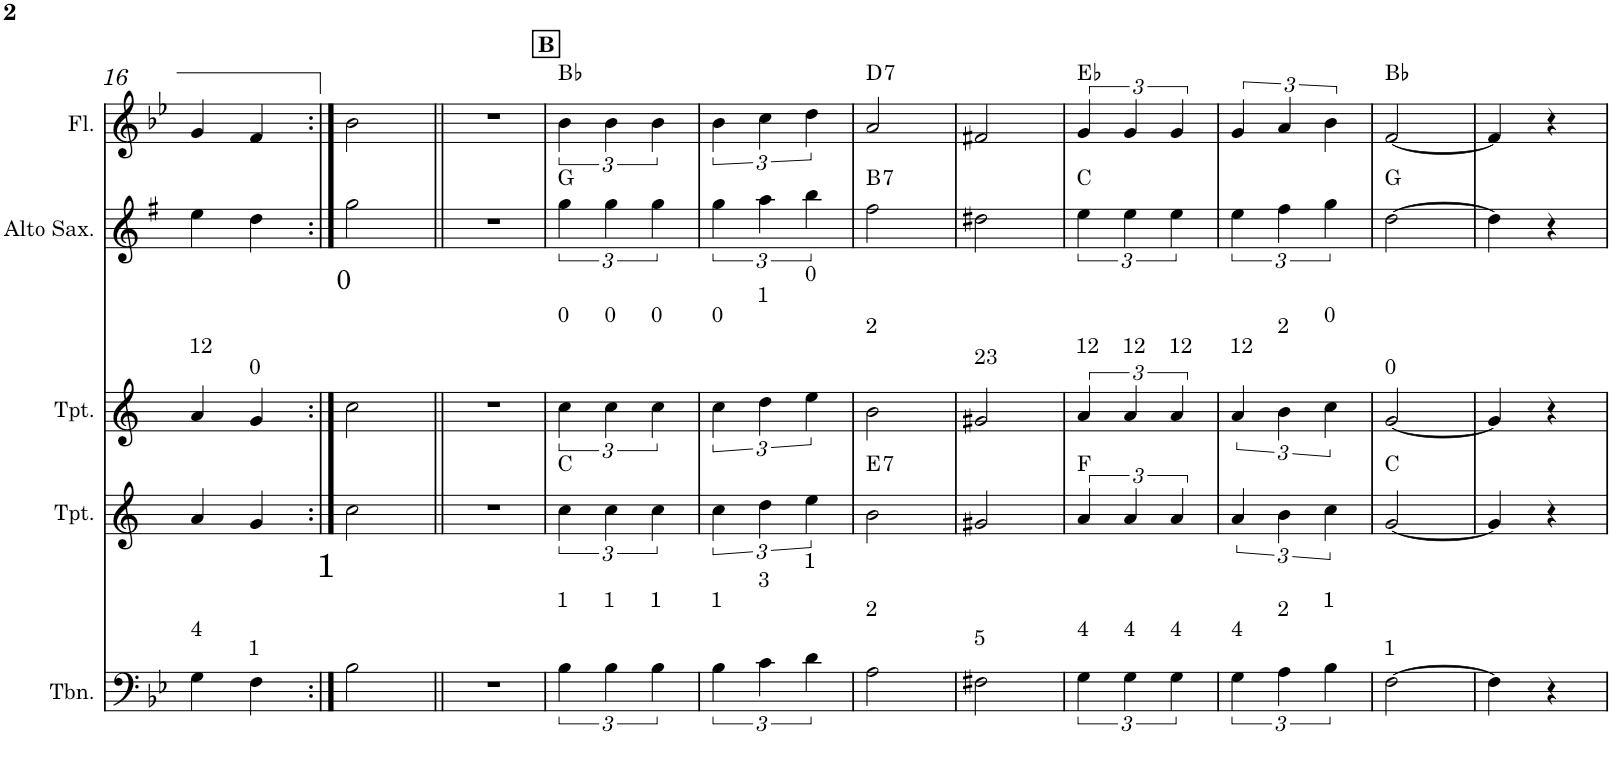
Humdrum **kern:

**kern	**kern	**harte	**kern	**kern	**harte	**kern	**harte
*part5	*part4	*part4	*part3	*part2	*part2	*part1	*part1
*staff5	*staff4	*	*staff3	*staff2	*	*staff1	*
*I"C clavF	*I"Bb	*	*I"Bb - Pirata	*I"Eb	*	*I"C clavG	*
!!LO:PB:g=z
*clefF4	*clefG2	*	*clefG2	*clefG2	*	*clefG2	*
*	*Trd1c2	*	*Trd1c2	*Trd5c9	*	*	*
*k[b-e-]	*k[]	*	*k[]	*k[f#]	*	*k[b-e-]	*
*B-:	*	*	*	*G:	*	*B-:	*
*M2/4	*M2/4	*	*M2/4	*M2/4	*	*M2/4	*
=16	=16	=16	=16	=16	=16	=16	=16
!	!	!	!LO:TX:a:t=12	!	!	!	!
!LO:TX:a:t=4	!	!	!	!	!	!	!
4G\	4a/	.	4a/	4ee\	.	4g/	.
!	!	!	!LO:TX:a:t=0	!	!	!	!
!LO:TX:a:t=1	!	!	!	!	!	!	!
4F\	4g/	.	4g/	4dd\	.	4f/	.
=17:|!	=17:|!	=17:|!	=17:|!	=17:|!	=17:|!	=17:|!	=17:|!
!	!	!	!LO:TX:a:t=0	!	!	!	!
!LO:TX:a:t=1	!	!	!	!	!	!	!
2B-\	2cc\	.	2cc\	2gg\	.	2b-\	.
=18||	=18||	=18||	=18||	=18||	=18||	=18||	=18||
2r	2r	.	2r	2r	.	2r	.
!!LO:REH:place=s1:a:B:cj:t=B
=19	=19	=19	=19	=19	=19	=19	=19
!	!	!	!LO:TX:a:t=0	!	!	!	!
!LO:TX:a:t=1	!	!	!	!	!	!	!
6B-\	6cc\	C:maj	6cc\	6gg\	G:maj	6b-\	Bb:maj
!	!	!	!LO:TX:a:t=0	!	!	!	!
!LO:TX:a:t=1	!	!	!	!	!	!	!
6B-\	6cc\	.	6cc\	6gg\	.	6b-\	.
!	!	!	!LO:TX:a:t=0	!	!	!	!
!LO:TX:a:t=1	!	!	!	!	!	!	!
6B-\	6cc\	.	6cc\	6gg\	.	6b-\	.
=20	=20	=20	=20	=20	=20	=20	=20
!	!	!	!LO:TX:a:t=0	!	!	!	!
!LO:TX:a:t=1	!	!	!	!	!	!	!
6B-\	6cc\	.	6cc\	6gg\	.	6b-\	.
!	!	!	!LO:TX:a:t=1	!	!	!	!
!LO:TX:a:t=3	!	!	!	!	!	!	!
6c\	6dd\	.	6dd\	6aa\	.	6cc\	.
!	!	!	!LO:TX:a:t=0	!	!	!	!
!LO:TX:a:t=1	!	!	!	!	!	!	!
6d\	6ee\	.	6ee\	6bb\	.	6dd\	.
=21	=21	=21	=21	=21	=21	=21	=21
!	!	!	!LO:TX:a:t=2	!	!	!	!
!LO:TX:a:t=2	!	!LO:H:kt=7	!	!	!LO:H:kt=7	!	!LO:H:kt=7
2A\	2b\	E:7	2b\	2ff#\	B:7	2a/	D:7
=22	=22	=22	=22	=22	=22	=22	=22
!	!	!	!LO:TX:a:t=23	!	!	!	!
!LO:TX:a:t=5	!	!	!	!	!	!	!
2F#X\	2g#X/	.	2g#X/	2dd#X\	.	2f#X/	.
=23	=23	=23	=23	=23	=23	=23	=23
!	!	!	!LO:TX:a:t=12	!	!	!	!
!LO:TX:a:t=4	!	!	!	!	!	!	!
6G\	6a/	F:maj	6a/	6ee\	C:maj	6g/	Eb:maj
!	!	!	!LO:TX:a:t=12	!	!	!	!
!LO:TX:a:t=4	!	!	!	!	!	!	!
6G\	6a/	.	6a/	6ee\	.	6g/	.
!	!	!	!LO:TX:a:t=12	!	!	!	!
!LO:TX:a:t=4	!	!	!	!	!	!	!
6G\	6a/	.	6a/	6ee\	.	6g/	.
=24	=24	=24	=24	=24	=24	=24	=24
!	!	!	!LO:TX:a:t=12	!	!	!	!
!LO:TX:a:t=4	!	!	!	!	!	!	!
6G\	6a/	.	6a/	6ee\	.	6g/	.
!	!	!	!LO:TX:a:t=2	!	!	!	!
!LO:TX:a:t=2	!	!	!	!	!	!	!
6A\	6b\	.	6b\	6ff#\	.	6a/	.
!	!	!	!LO:TX:a:t=0	!	!	!	!
!LO:TX:a:t=1	!	!	!	!	!	!	!
6B-\	6cc\	.	6cc\	6gg\	.	6b-\	.
=25	=25	=25	=25	=25	=25	=25	=25
!	!	!	!LO:TX:a:t=0	!	!	!	!
!LO:TX:a:t=1	!	!	!	!	!	!	!
[>2F\	[<2g/	C:maj	[<2g/	[>2dd\	G:maj	[<2f/	Bb:maj
=26	=26	=26	=26	=26	=26	=26	=26
4F\]	4g/]	.	4g/]	4dd\]	.	4f/]	.
4r	4r	.	4r	4r	.	4r	.
=	=	=	=	=	=	=	=
*-	*-	*-	*-	*-	*-	*-	*-
